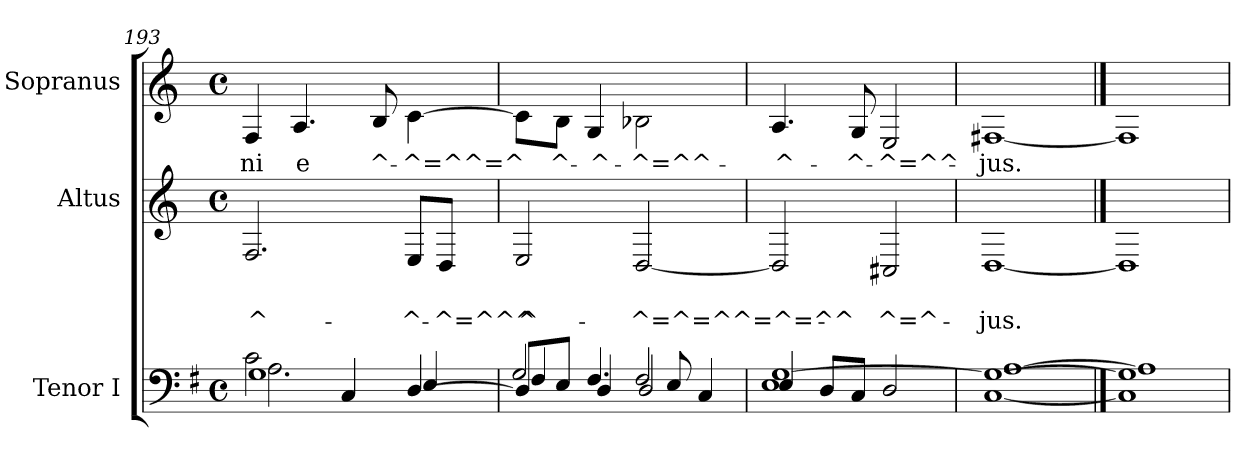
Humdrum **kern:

**kern	**kern	**text	**text	**kern	**text
*part3	*part2	*part2	*part2	*part1	*part1
*staff3	*staff2	*staff2	*staff2	*staff1	*staff1
*I"Tenor I	*I"Altus	*	*	*I"Sopranus	*
*clefF4	*clefG2	*	*	*clefG2	*
*ITrd4c7	*ITrd-7c-12	*	*	*ITrd-7c-12	*
*k[]	*k[]	*	*	*k[]	*
*C:	*C:	*	*	*C:	*
*M4/4	*M4/4	*	*	*M4/4	*
*met(c)	*met(c)	*	*	*met(c)	*
=193	=193	=193	=193	=193	=193
*^	*	*	*	*	*
*	*^	*	*	*	*	*
!	!	!	!	!	!LO:LY:b	!	!LO:LY:b
2F\	1C	2.D\	2.f/	.	-^-	4f/	-ni
!	!	!	!	!	!	!	!LO:LY:b
.	.	.	.	.	.	4.a/	e
4FF/	.	.	.	.	.	.	.
!	!	!	!	!	!	!	!LO:LY:b
.	.	.	.	.	.	8b/	^-
!	!	!	!	!	!LO:LY:b	!	!LO:LY:b
[<4GG/	.	4AA/	8e/L	.	-^-	[>4cc\	-^=^^=^
!	!	!	!	!	!LO:LY:b	!	!
.	.	.	8d/J	.	-^=^^^	.	.
=194	=194	=194	=194	=194	=194	=194	=194
!	!	!	!	!	!LO:LY:b	!	!
8GG/L]	4BB/	2C/	2e/	.	^-	8cc\L]	.
!	!	!	!	!	!	!	!LO:LY:b
8AA/J	.	.	.	.	.	8b\J	^-
!	!	!	!	!	!	!	!LO:LY:b
4.BB/	4GG/	.	.	.	.	4g/	-^-
!	!	!	!	!	!LO:LY:b	!	!LO:LY:b
.	2BB/	2GG/	[<2d/	.	-^=^=^^=^=^^-	2b-X\	-^=^^-
8AA/	.	.	.	.	.	.	.
4FF/	.	.	.	.	.	.	.
=195	=195	=195	=195	=195	=195	=195	=195
!	!	!	!	!	!	!	!LO:LY:b
[>1C	4AA/	1AA	2d/]	.	.	4.a/	-^-
.	8GG/L	.	.	.	.	.	.
!	!	!	!	!	!	!	!LO:LY:b
.	8FF/J	.	.	.	.	8g/	-^-
!	!	!	!	!	!LO:LY:b	!	!LO:LY:b
.	2GG/	.	2c#X/	.	-^=^-	2e/	-^=^^-
=196	=196	=196	=196	=196	=196	=196	=196
!	!	!	!	!	!LO:LY:b	!	!LO:LY:b
1C_	[>1FF	[>1D	[>1d	.	-jus.	[<1f#X	-jus.
!!LO:LB:g=z
==197	==197	==197	==197	==197	==197	==197	==197
1C]	1FF]	1D]	1d]	.	.	1f#]	.
*v	*v	*v	*	*	*	*	*
=	=	=	=	=	=
*-	*-	*-	*-	*-	*-
